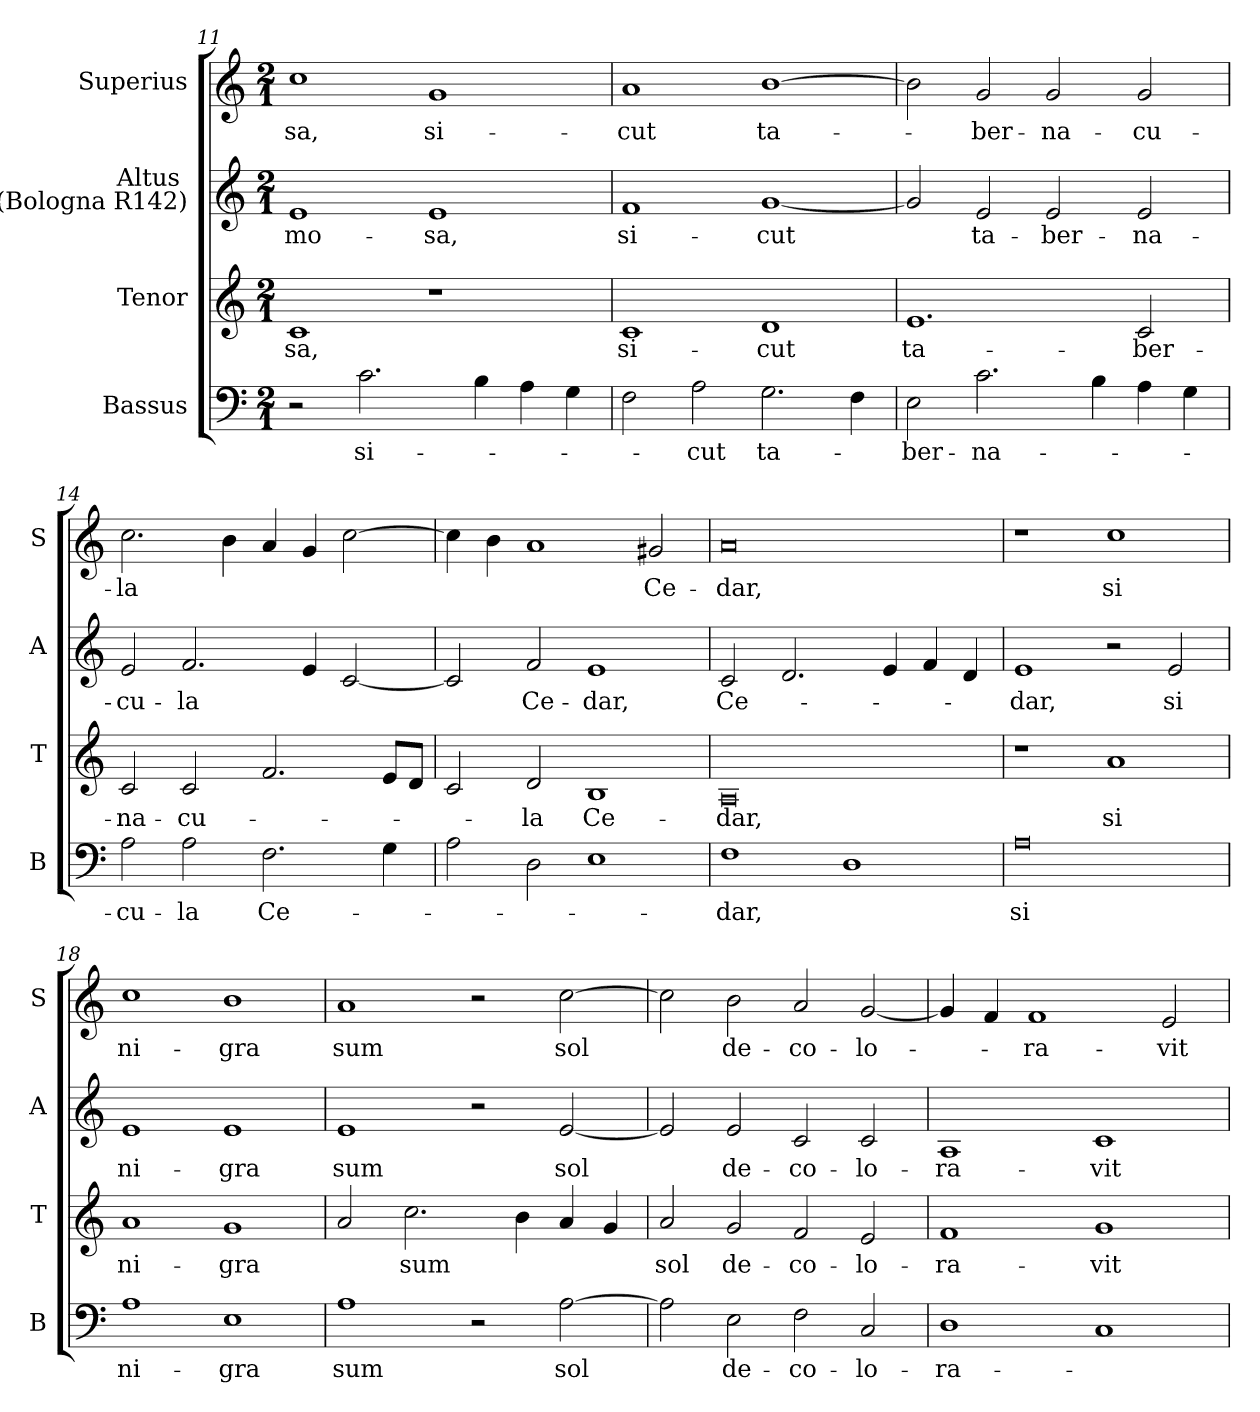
**kern	**text	**kern	**text	**kern	**text	**kern	**text
*part4	*part4	*part3	*part3	*part2	*part2	*part1	*part1
*staff4	*staff4	*staff3	*staff3	*staff2	*staff2	*staff1	*staff1
*I"Bassus	*	*I"Tenor	*	*I"Altus \n(Bologna R142)	*	*I"Superius	*
*I'B	*	*I'T	*	*I'A	*	*I'S	*
*clefF4	*	*clefG2	*	*clefG2	*	*clefG2	*
*k[]	*	*k[]	*	*k[]	*	*k[]	*
*C:	*	*C:	*	*C:	*	*C:	*
*M2/1	*	*M2/1	*	*M2/1	*	*M2/1	*
=11	=11	=11	=11	=11	=11	=11	=11
2r	.	1c	-sa,	1e	-mo-	1cc	-sa,
2.c	si-	.	.	.	.	.	.
.	.	1r	.	1e	-sa,	1g	si-
4B	.	.	.	.	.	.	.
4A	.	.	.	.	.	.	.
4G	.	.	.	.	.	.	.
=12	=12	=12	=12	=12	=12	=12	=12
2F	.	1c	si-	1f	si-	1a	-cut
2A	-cut	.	.	.	.	.	.
2.G	ta-	1d	-cut	[1g	-cut	[1b	ta-
4F	.	.	.	.	.	.	.
=13	=13	=13	=13	=13	=13	=13	=13
2E	-ber-	1.e	ta-	2g]	.	2b]	.
2.c	-na-	.	.	2e	ta-	2g	-ber-
.	.	.	.	2e	-ber-	2g	-na-
4B	.	.	.	.	.	.	.
4A	.	2c	-ber-	2e	-na-	2g	-cu-
4G	.	.	.	.	.	.	.
=14	=14	=14	=14	=14	=14	=14	=14
2A	-cu-	2c	-na-	2e	-cu-	2.cc	-la
2A	-la	2c	-cu-	2.f	-la	.	.
.	.	.	.	.	.	4b	.
2.F	Ce-	2.f	.	.	.	4a	.
.	.	.	.	4e	.	4g	.
.	.	.	.	[2c	.	[2cc	.
4G	.	8eL	.	.	.	.	.
.	.	8dJ	.	.	.	.	.
=15	=15	=15	=15	=15	=15	=15	=15
2A	.	2c	.	2c]	.	4cc]	.
.	.	.	.	.	.	4b	.
2D	.	2d	-la	2f	Ce-	1a	.
1E	.	1B	Ce-	1e	-dar,	.	.
.	.	.	.	.	.	2g#X	Ce-
=16	=16	=16	=16	=16	=16	=16	=16
1F	-dar,	0A	-dar,	2c	Ce-	0a	-dar,
.	.	.	.	2.d	.	.	.
1D	.	.	.	.	.	.	.
.	.	.	.	4e	.	.	.
.	.	.	.	4f	.	.	.
.	.	.	.	4d	.	.	.
=17	=17	=17	=17	=17	=17	=17	=17
0A	si	1r	.	1e	-dar,	1r	.
.	.	1a	si	2r	.	1cc	si
.	.	.	.	2e	si	.	.
=18	=18	=18	=18	=18	=18	=18	=18
1A	ni-	1a	ni-	1e	ni-	1cc	ni-
1E	-gra	1g	-gra	1e	-gra	1b	-gra
=19	=19	=19	=19	=19	=19	=19	=19
1A	sum	2a	.	1e	sum	1a	sum
.	.	2.cc	sum	.	.	.	.
2r	.	.	.	2r	.	2r	.
.	.	4b	.	.	.	.	.
[2A	sol	4a	.	[2e	sol	[2cc	sol
.	.	4g	.	.	.	.	.
=20	=20	=20	=20	=20	=20	=20	=20
2A]	.	2a	sol	2e]	.	2cc]	.
2E	de-	2g	de-	2e	de-	2b	de-
2F	-co-	2f	-co-	2c	-co-	2a	-co-
2C	-lo-	2e	-lo-	2c	-lo-	[2g	-lo-
=21	=21	=21	=21	=21	=21	=21	=21
1D	-ra-	1f	-ra-	1A	-ra-	4g]	.
.	.	.	.	.	.	4f	.
.	.	.	.	.	.	1f	-ra-
1C	.	1g	-vit	1c	-vit	.	.
.	.	.	.	.	.	2e	-vit
=	=	=	=	=	=	=	=
*-	*-	*-	*-	*-	*-	*-	*-
